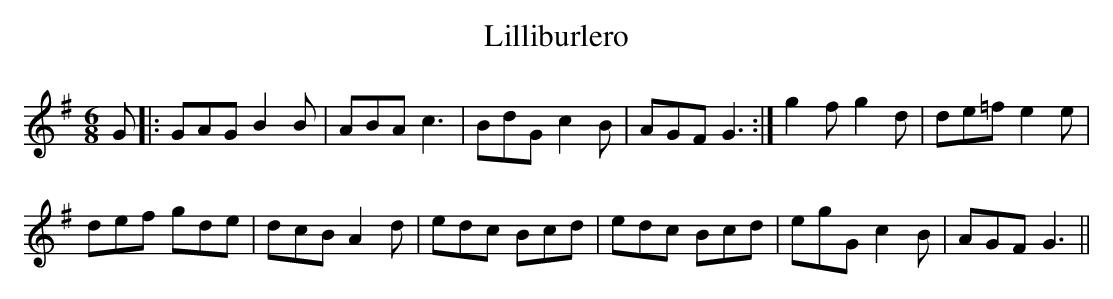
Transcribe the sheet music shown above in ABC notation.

X:1
T:Lilliburlero
M:6/8
L:1/8
K:G
G|:GAG B2B|ABA c3|BdG c2B|AGF G3:|g2f g2d|de=f e2e|
def gde|dcB A2d|edc Bcd|edc Bcd|egG c2B|AGF G3||
